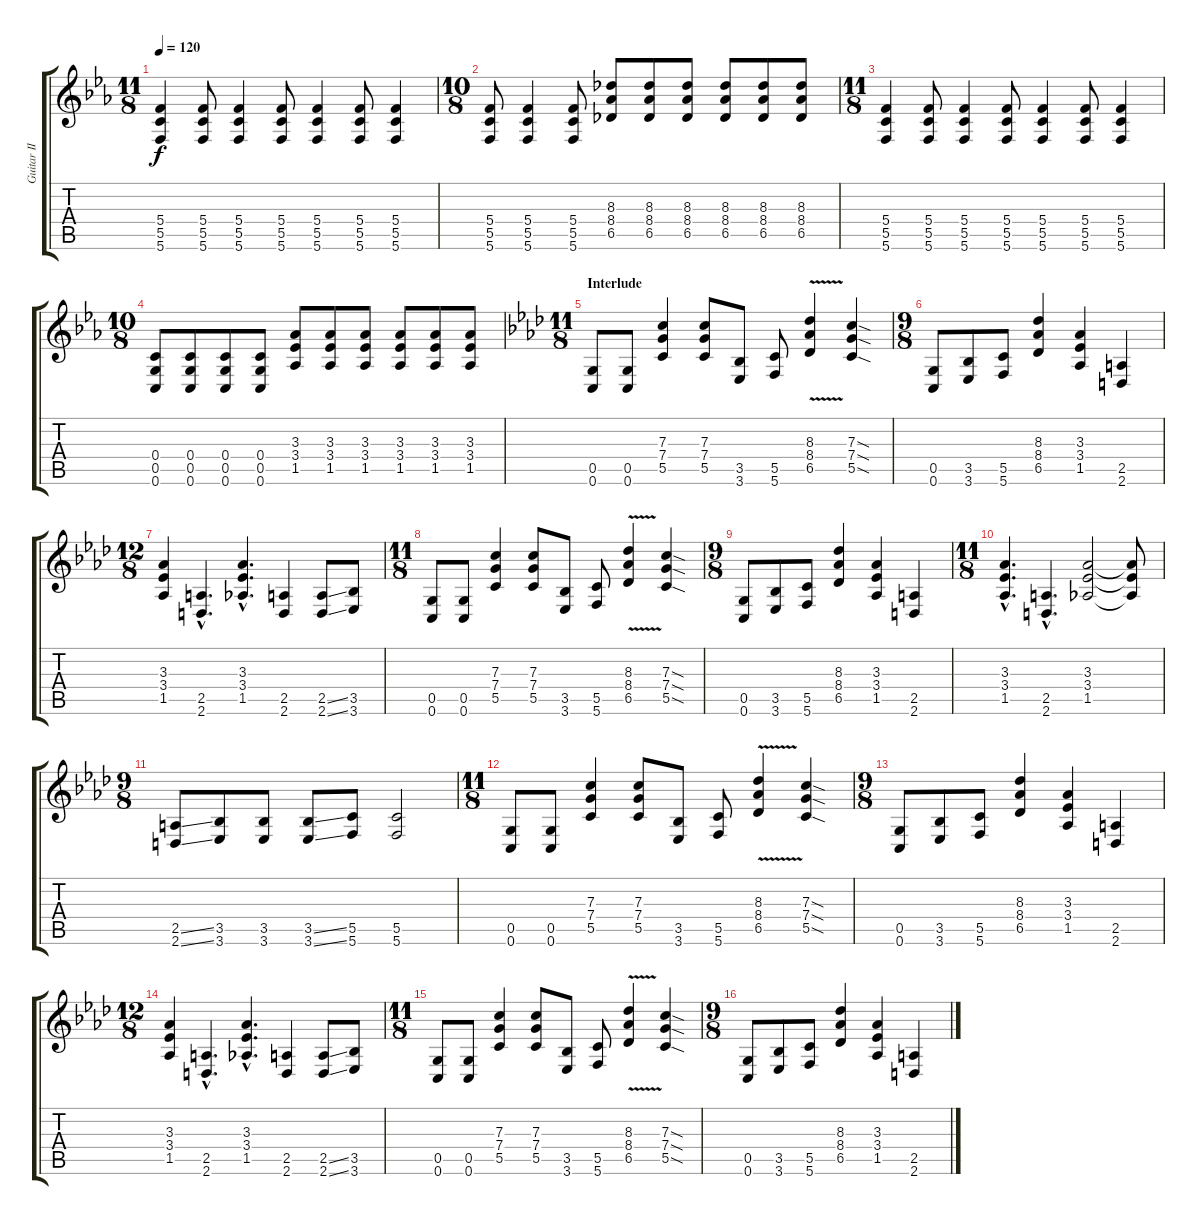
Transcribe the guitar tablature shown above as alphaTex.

\track ("Guitar II" "Guitar II") {instrument distortionguitar}
\staff {score tabs}
\tuning (D4 A3 F3 C3 G2 C2) {hide}
\ts (11 8)
\tempo 120
\clef g2
\ks eb
(5.4 5.5 5.6).4{dy f} (5.4 5.5 5.6).8 (5.4 5.5 5.6).4 (5.4 5.5 5.6).8 (5.4 5.5 5.6).4 (5.4 5.5 5.6).8 (5.4 5.5 5.6).4 |
\ts (10 8)
(5.4 5.5 5.6).8 (5.4 5.5 5.6).4 (5.4 5.5 5.6).8 (8.3 8.4 6.5).8 (8.3 8.4 6.5).8 (8.3 8.4 6.5).8 (8.3 8.4 6.5).8 (8.3 8.4 6.5).8 (8.3 8.4 6.5).8 |
\ts (11 8)
(5.4 5.5 5.6).4 (5.4 5.5 5.6).8 (5.4 5.5 5.6).4 (5.4 5.5 5.6).8 (5.4 5.5 5.6).4 (5.4 5.5 5.6).8 (5.4 5.5 5.6).4 |
\ts (10 8)
(0.4 0.5 0.6).8 (0.4 0.5 0.6).8 (0.4 0.5 0.6).8 (0.4 0.5 0.6).8 (3.3 3.4 1.5).8 (3.3 3.4 1.5).8 (3.3 3.4 1.5).8 (3.3 3.4 1.5).8 (3.3 3.4 1.5).8 (3.3 3.4 1.5).8 |
\ts (11 8)
\section ("" "Interlude")
\ks ab
(0.5 0.6).8 (0.5 0.6).8 (7.3 7.4 5.5).4 (7.3 7.4 5.5).8 (3.5 3.6).8 (5.5 5.6).8 (8.3{v} 8.4 6.5).4 (7.3{sod} 7.4{sod} 5.5{sod}).4 |
\ts (9 8)
(0.5 0.6).8 (3.5 3.6).8 (5.5 5.6).8 (8.3 8.4 6.5).4 (3.3 3.4 1.5).4 (2.5 2.6).4 |
\ts (12 8)
(3.3 3.4 1.5).4 (2.5{hac} 2.6{hac}).4{d} (3.3{hac} 3.4{hac} 1.5{hac}).4{d} (2.5 2.6).4 (2.5{ss} 2.6{ss}).8 (3.5 3.6).8 |
\ts (11 8)
(0.5 0.6).8 (0.5 0.6).8 (7.3 7.4 5.5).4 (7.3 7.4 5.5).8 (3.5 3.6).8 (5.5 5.6).8 (8.3{v} 8.4 6.5).4 (7.3{sod} 7.4{sod} 5.5{sod}).4 |
\ts (9 8)
(0.5 0.6).8 (3.5 3.6).8 (5.5 5.6).8 (8.3 8.4 6.5).4 (3.3 3.4 1.5).4 (2.5 2.6).4 |
\ts (11 8)
(3.3{hac} 3.4{hac} 1.5{hac}).4{d} (2.5{hac} 2.6{hac}).4{d} (3.3 3.4 1.5).2 (3.3{t} 3.4{t} 1.5{t}).8 |
\ts (9 8)
(2.5{ss} 2.6{ss}).8 (3.5 3.6).8 (3.5 3.6).8 (3.5{ss} 3.6{ss}).8 (5.5 5.6).8 (5.5 5.6).2 |
\ts (11 8)
(0.5 0.6).8 (0.5 0.6).8 (7.3 7.4 5.5).4 (7.3 7.4 5.5).8 (3.5 3.6).8 (5.5 5.6).8 (8.3{v} 8.4 6.5).4 (7.3{sod} 7.4{sod} 5.5{sod}).4 |
\ts (9 8)
(0.5 0.6).8 (3.5 3.6).8 (5.5 5.6).8 (8.3 8.4 6.5).4 (3.3 3.4 1.5).4 (2.5 2.6).4 |
\ts (12 8)
(3.3 3.4 1.5).4 (2.5{hac} 2.6{hac}).4{d} (3.3{hac} 3.4{hac} 1.5{hac}).4{d} (2.5 2.6).4 (2.5{ss} 2.6{ss}).8 (3.5 3.6).8 |
\ts (11 8)
(0.5 0.6).8 (0.5 0.6).8 (7.3 7.4 5.5).4 (7.3 7.4 5.5).8 (3.5 3.6).8 (5.5 5.6).8 (8.3{v} 8.4 6.5).4 (7.3{sod} 7.4{sod} 5.5{sod}).4 |
\ts (9 8)
(0.5 0.6).8 (3.5 3.6).8 (5.5 5.6).8 (8.3 8.4 6.5).4 (3.3 3.4 1.5).4 (2.5 2.6).4
